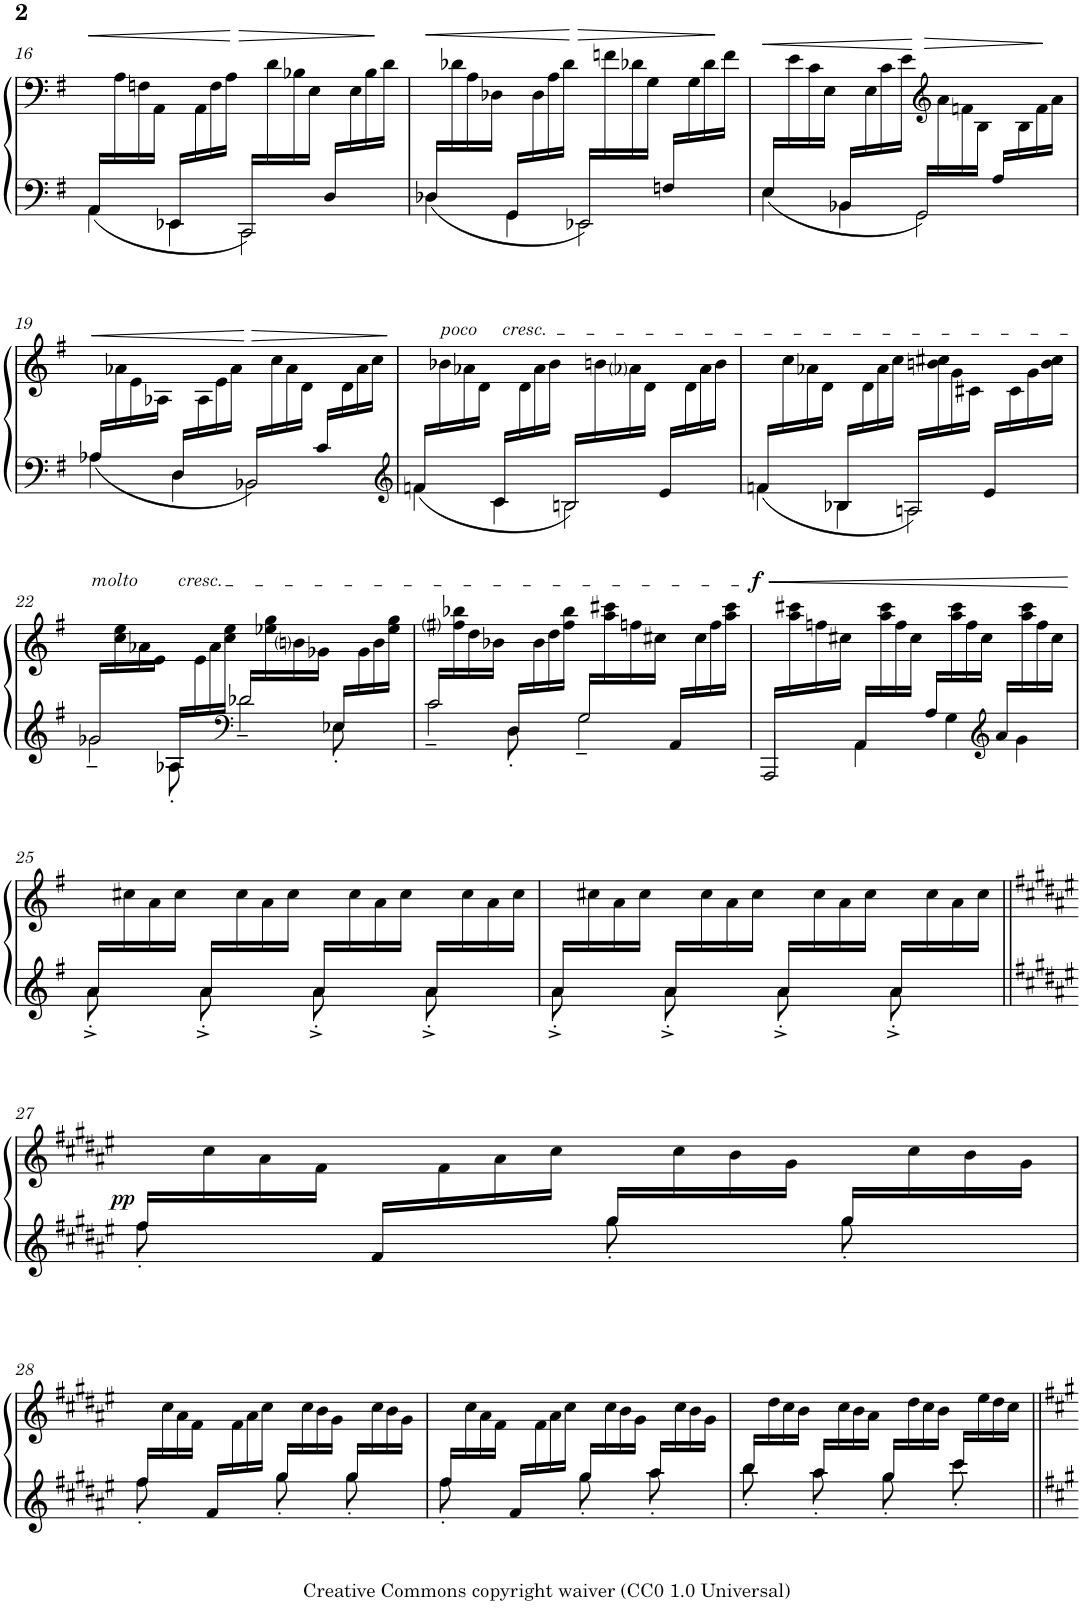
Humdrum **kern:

**kern	**kern	**dynam
*part1	*part1	*part1
*staff2	*staff1	*staff1/2
*I"PIANO	*	*
*I'Pno	*	*
!!LO:PB:g=z
*clefF4	*clefF4	*
*k[f#]	*k[f#]	*
*M2/2	*M2/2	*
=16	=16	=16
!	!	!LO:HP:b=2
*^	*	*
16AA/LL	4AA\	16ryy	<
8.ryy	.	16A\	.
.	.	16Fn\	.
.	.	16AA\JJ	.
16EE-X/LL	4EE-\	16ryy	.
8.ryy	.	16AA\	.
.	.	16F\	.
.	.	16A\JJ	.
!	!	!	!LO:HP:b=2
16CC/LL	2CC\	16ryy	> [
8.ryy	.	16d\	.
.	.	16B-X\	.
.	.	16E\JJ	.
16D/LL	.	16ryy	.
8.ryy	.	16E\	.
.	.	16B-\	.
.	.	16d\JJ	]
=17	=17	=17	=17
!	!	!	!LO:HP:b=2
16D-X/LL	4D-\	16ryy	<
8.ryy	.	16d-X\	.
.	.	16A\	.
.	.	16D-X\JJ	.
16GG/LL	4GG\	16ryy	.
8.ryy	.	16D-\	.
.	.	16A\	.
.	.	16d-\JJ	.
!	!	!	!LO:HP:b=2
16EE-X/LL	2EE-\	16ryy	> [
8.ryy	.	16fn\	.
.	.	16d-X\	.
.	.	16G\JJ	.
16Fn/LL	.	16ryy	.
8.ryy	.	16G\	.
.	.	16d-\	.
.	.	16f\JJ	]
=18	=18	=18	=18
16E/LL	4E\	16ryy	.
8.ryy	.	16e\	.
.	.	16c\	.
.	.	16E\JJ	.
16BB-X/LL	4BB-\	16ryy	.
8.ryy	.	16E\	.
.	.	16c\	.
.	.	16e\JJ	.
!	!	!	!LO:HP:b=2
16GG/LL	2GG\	16ryy	>
*	*	*clefG2	*
8.ryy	.	16a\	.
.	.	16fn\	.
.	.	16B\JJ	.
16A/LL	.	16ryy	.
8.ryy	.	16B\	.
.	.	16f\	.
.	.	16a\JJ	]
!!LO:LB:g=z
=19	=19	=19	=19
!	!	!	!LO:HP:b=2
16A-X/LL	4A-\	16ryy	<
8.ryy	.	16a-X\	.
.	.	16e\	.
.	.	16A-X\JJ	.
16D/LL	4D\	16ryy	.
8.ryy	.	16A-\	.
.	.	16e\	.
.	.	16a-\JJ	.
!	!	!	!LO:HP:b=2
16BB-X/LL	2BB-\	16ryy	> [
8.ryy	.	16cc\	.
.	.	16a-\	.
.	.	16d\JJ	.
16c/LL	.	16ryy	.
8.ryy	.	16d\	.
.	.	16a-\	.
.	.	16cc\JJ	.
*v	*v	*	*
.	.	]
=20	=20	=20
*clefG2	*	*
*^	*	*
16fn/LL	4f\	16ryy	.
!	!	!LO:TX:a:i:t=poco     cresc.	!
8.ryy	.	16b-X\	.
.	.	16a-X\	.
.	.	16d\JJ	.
16c/LL	4c\	16ryy	.
8.ryy	.	16d\	.
.	.	16a-\	.
.	.	16b-\JJ	.
16Bn/LL	2B\	16ryy	.
8.ryy	.	16bn\	.
.	.	16a-i\	.
.	.	16d\JJ	.
16e/LL	.	16ryy	.
8.ryy	.	16d\	.
.	.	16a-\	.
.	.	16b\JJ	.
=21	=21	=21	=21
16fn/LL	4f\	16ryy	.
8.ryy	.	16cc\	.
.	.	16a-X\	.
.	.	16d\JJ	.
16B-X/LL	4B-\	16ryy	.
8.ryy	.	16d\	.
.	.	16a-\	.
.	.	16cc\JJ	.
16An/LL	2A\	16ryy	.
8.ryy	.	16bn\ 16cc#X\	.
.	.	16g\	.
.	.	16c#X\JJ	.
16e/LL	.	16ryy	.
8.ryy	.	16c#\	.
.	.	16g\	.
.	.	16b\ 16cc#\JJ	.
!!LO:LB:g=z
=22	=22	=22	=22
*	*^	*	*
!	!	!	!LO:TX:a:i:t=molto        cresc.	!
16g-X/LL	2g-~\	4ryy	16ryy	.
8.ryy	.	.	16cc\ 16ee\	.
.	.	.	16a-X\	.
.	.	.	16e\JJ	.
16A-X/LL	.	8A-'\	16ryy	.
8.ryy	.	.	16e\	.
.	.	4.ryy	16a-\	.
.	.	.	16cc\ 16ee\JJ	.
*clefF4	*	*	*	*
16d-X/LL	2d-~\	.	16ryy	.
8.ryy	.	.	16ee-X\ 16gg\	.
.	.	.	16bni\	.
.	.	.	16g-X\JJ	.
16E-X/LL	.	8E-'\	16ryy	.
8.ryy	.	.	16g-\	.
.	.	8ryy	16b\	.
.	.	.	16ee-\ 16gg\JJ	.
=23	=23	=23	=23	=23
16c/LL	2c~\	4ryy	16ryy	.
8.ryy	.	.	16ff#i\ 16bb-X\	.
.	.	.	16dd\	.
.	.	.	16b-X\JJ	.
16D/LL	.	8D'\	16ryy	.
8.ryy	.	.	16b-\	.
.	.	2ryy	16dd\	.
.	.	.	16ff#\ 16bb-\JJ	.
16G/LL	2G~<\	.	16ryy	.
8.ryy	.	.	16aa\ 16ccc#X\	.
.	.	.	16ffn\	.
.	.	.	16cc#X\JJ	.
16AA/LL	.	.	16ryy	.
8.ryy	.	.	16cc#\	.
.	.	8ryy	16ff\	.
.	.	.	16aa\ 16ccc#\JJ	.
=24	=24	=24	=24	=24
!	!	!	!	!LO:HP:b=2
!	!	!	!	!LO:DY:n=1:a
16AAA/LL	2AAA/	4ryy	16ryy	< f
8.ryy	.	.	16aa\ 16ccc#X\	.
.	.	.	16ffn\	.
.	.	.	16cc#X\JJ	.
16AA/LL	.	4AA\	16ryy	.
8.ryy	.	.	16aa\ 16ccc#\	.
.	.	.	16ff\	.
.	.	.	16cc#\JJ	.
16A/LL	4G\	2ryy	16ryy	.
8.ryy	.	.	16aa\ 16ccc#\	.
.	.	.	16ff\	.
.	.	.	16cc#\JJ	.
*clefG2	*	*	*	*
16a/LL	4g\	.	16ryy	.
8.ryy	.	.	16aa\ 16ccc#\	.
.	.	.	16ff\	.
.	.	.	16cc#\JJ	.
*v	*v	*v	*	*
.	.	[
!!LO:LB:g=z
=25	=25	=25
*^	*	*
*	*^	*	*
16a/LL	1ryy	8a'^\	16ryy	.
8.ryy	.	.	16cc#X\	.
.	.	8ryy	16a\	.
.	.	.	16cc#\JJ	.
16a/LL	.	8a'^\	16ryy	.
8.ryy	.	.	16cc#\	.
.	.	8ryy	16a\	.
.	.	.	16cc#\JJ	.
16a/LL	.	8a'^\	16ryy	.
8.ryy	.	.	16cc#\	.
.	.	8ryy	16a\	.
.	.	.	16cc#\JJ	.
16a/LL	.	8a'^\	16ryy	.
8.ryy	.	.	16cc#\	.
.	.	8ryy	16a\	.
.	.	.	16cc#\JJ	.
=26	=26	=26	=26	=26
16a/LL	1ryy	8a'^\	16ryy	.
8.ryy	.	.	16cc#X\	.
.	.	8ryy	16a\	.
.	.	.	16cc#\JJ	.
16a/LL	.	8a'^\	16ryy	.
8.ryy	.	.	16cc#\	.
.	.	8ryy	16a\	.
.	.	.	16cc#\JJ	.
16a/LL	.	8a'^\	16ryy	.
8.ryy	.	.	16cc#\	.
.	.	8ryy	16a\	.
.	.	.	16cc#\JJ	.
16a/LL	.	8a'^\	16ryy	.
8.ryy	.	.	16cc#\	.
.	.	8ryy	16a\	.
.	.	.	16cc#\JJ	.
!!LO:LB:g=z
=27||	=27||	=27||	=27||	=27||
*k[f#c#g#d#a#e#]	*	*	*k[f#c#g#d#a#e#]	*
!	!	!	!	!LO:DY:b
16ff#/LL	1ryy	8ff#'\	16ryy	pp
8.ryy	.	.	16cc#\	.
.	.	4.ryy	16a#\	.
.	.	.	16f#\JJ	.
16f#/LL	.	.	16ryy	.
8.ryy	.	.	16f#\	.
.	.	.	16a#\	.
.	.	.	16cc#\JJ	.
16gg#/LL	.	8gg#'\	16ryy	.
8.ryy	.	.	16cc#\	.
.	.	8ryy	16b\	.
.	.	.	16g#\JJ	.
16gg#/LL	.	8gg#'\	16ryy	.
8.ryy	.	.	16cc#\	.
.	.	8ryy	16b\	.
.	.	.	16g#\JJ	.
!!LO:LB:g=z
=28	=28	=28	=28	=28
16ff#/LL	1ryy	8ff#'\	16ryy	.
8.ryy	.	.	16cc#\	.
.	.	4.ryy	16a#\	.
.	.	.	16f#\JJ	.
16f#/LL	.	.	16ryy	.
8.ryy	.	.	16f#\	.
.	.	.	16a#\	.
.	.	.	16cc#\JJ	.
16gg#/LL	.	8gg#'\	16ryy	.
8.ryy	.	.	16cc#\	.
.	.	8ryy	16b\	.
.	.	.	16g#\JJ	.
16gg#/LL	.	8gg#'\	16ryy	.
8.ryy	.	.	16cc#\	.
.	.	8ryy	16b\	.
.	.	.	16g#\JJ	.
=29	=29	=29	=29	=29
16ff#/LL	1ryy	8ff#'\	16ryy	.
8.ryy	.	.	16cc#\	.
.	.	4.ryy	16a#\	.
.	.	.	16f#\JJ	.
16f#/LL	.	.	16ryy	.
8.ryy	.	.	16f#\	.
.	.	.	16a#\	.
.	.	.	16cc#\JJ	.
16gg#/LL	.	8gg#'\	16ryy	.
8.ryy	.	.	16cc#\	.
.	.	8ryy	16b\	.
.	.	.	16g#\JJ	.
16aa#/LL	.	8aa#'\	16ryy	.
8.ryy	.	.	16cc#\	.
.	.	8ryy	16b\	.
.	.	.	16g#\JJ	.
=30	=30	=30	=30	=30
16bb/LL	1ryy	8bb'\	16ryy	.
8.ryy	.	.	16dd#\	.
.	.	8ryy	16cc#\	.
.	.	.	16b\JJ	.
16aa#/LL	.	8aa#'\	16ryy	.
8.ryy	.	.	16cc#\	.
.	.	8ryy	16b\	.
.	.	.	16a#\JJ	.
16gg#/LL	.	8gg#'\	16ryy	.
8.ryy	.	.	16dd#\	.
.	.	8ryy	16cc#\	.
.	.	.	16b\JJ	.
16ccc#/LL	.	8ccc#'\	16ryy	.
8.ryy	.	.	16ee#\	.
.	.	8ryy	16dd#\	.
.	.	.	16cc#\JJ	.
*v	*v	*v	*	*
=||	=||	=||
*-	*-	*-
